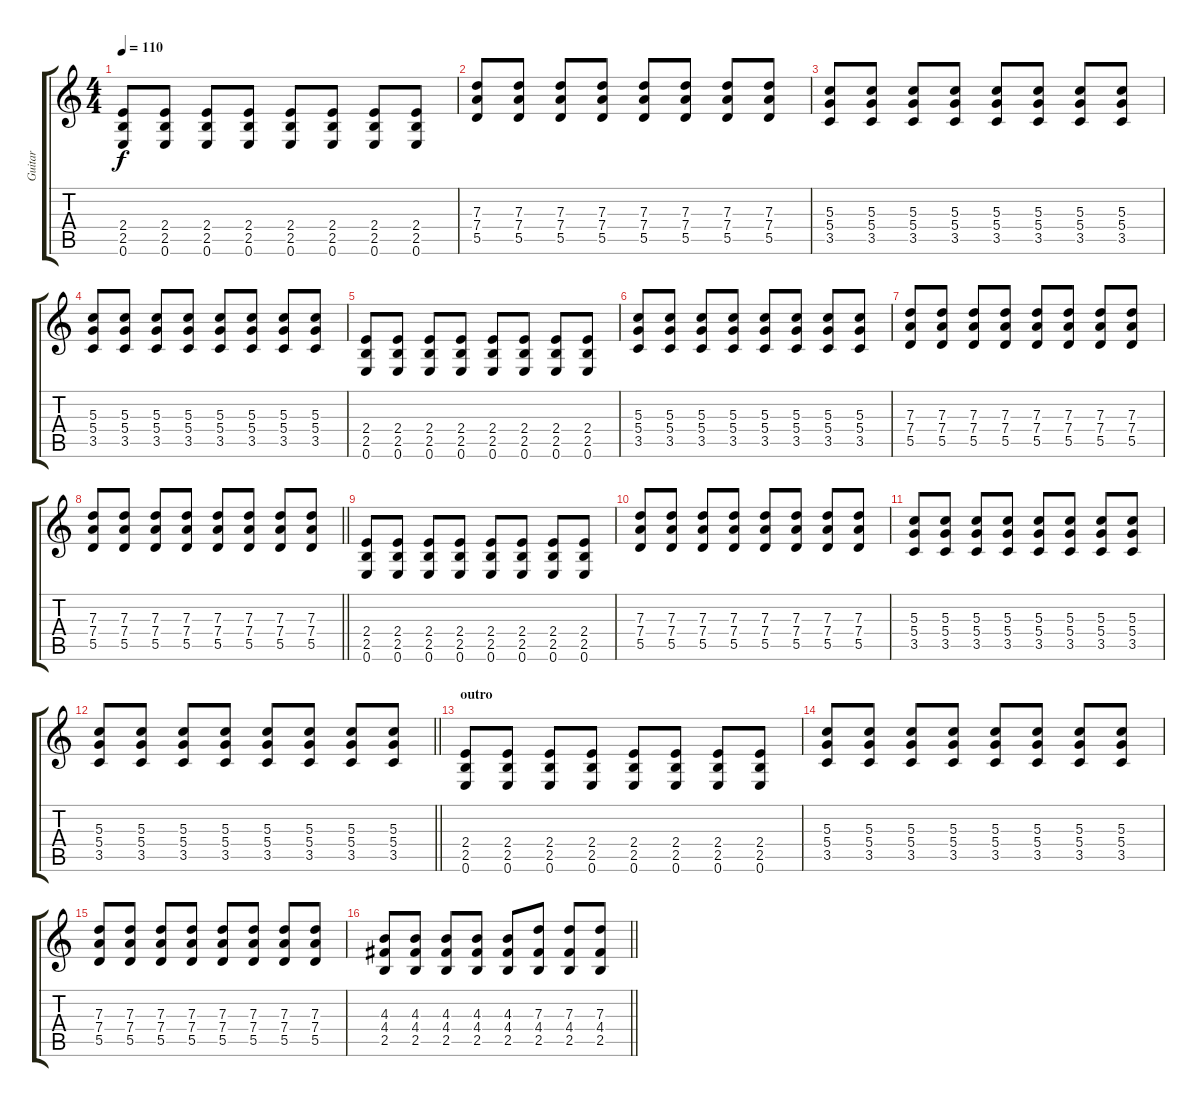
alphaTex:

\track ("Guitar" "Guitar") {instrument distortionguitar}
\staff {score tabs}
\tuning (E4 B3 G3 D3 A2 E2) {hide}
\ts (4 4)
\tempo 110
\clef g2
\ks c
(2.4 2.5 0.6).8{dy f} (2.4 2.5 0.6).8 (2.4 2.5 0.6).8 (2.4 2.5 0.6).8 (2.4 2.5 0.6).8 (2.4 2.5 0.6).8 (2.4 2.5 0.6).8 (2.4 2.5 0.6).8 |
(7.3 7.4 5.5).8 (7.3 7.4 5.5).8 (7.3 7.4 5.5).8 (7.3 7.4 5.5).8 (7.3 7.4 5.5).8 (7.3 7.4 5.5).8 (7.3 7.4 5.5).8 (7.3 7.4 5.5).8 |
(5.3 5.4 3.5).8 (5.3 5.4 3.5).8 (5.3 5.4 3.5).8 (5.3 5.4 3.5).8 (5.3 5.4 3.5).8 (5.3 5.4 3.5).8 (5.3 5.4 3.5).8 (5.3 5.4 3.5).8 |
(5.3 5.4 3.5).8 (5.3 5.4 3.5).8 (5.3 5.4 3.5).8 (5.3 5.4 3.5).8 (5.3 5.4 3.5).8 (5.3 5.4 3.5).8 (5.3 5.4 3.5).8 (5.3 5.4 3.5).8 |
(2.4 2.5 0.6).8 (2.4 2.5 0.6).8 (2.4 2.5 0.6).8 (2.4 2.5 0.6).8 (2.4 2.5 0.6).8 (2.4 2.5 0.6).8 (2.4 2.5 0.6).8 (2.4 2.5 0.6).8 |
(5.3 5.4 3.5).8 (5.3 5.4 3.5).8 (5.3 5.4 3.5).8 (5.3 5.4 3.5).8 (5.3 5.4 3.5).8 (5.3 5.4 3.5).8 (5.3 5.4 3.5).8 (5.3 5.4 3.5).8 |
(7.3 7.4 5.5).8 (7.3 7.4 5.5).8 (7.3 7.4 5.5).8 (7.3 7.4 5.5).8 (7.3 7.4 5.5).8 (7.3 7.4 5.5).8 (7.3 7.4 5.5).8 (7.3 7.4 5.5).8 |
\barLineRight lightlight
(7.3 7.4 5.5).8 (7.3 7.4 5.5).8 (7.3 7.4 5.5).8 (7.3 7.4 5.5).8 (7.3 7.4 5.5).8 (7.3 7.4 5.5).8 (7.3 7.4 5.5).8 (7.3 7.4 5.5).8 |
(2.4 2.5 0.6).8 (2.4 2.5 0.6).8 (2.4 2.5 0.6).8 (2.4 2.5 0.6).8 (2.4 2.5 0.6).8 (2.4 2.5 0.6).8 (2.4 2.5 0.6).8 (2.4 2.5 0.6).8 |
(7.3 7.4 5.5).8 (7.3 7.4 5.5).8 (7.3 7.4 5.5).8 (7.3 7.4 5.5).8 (7.3 7.4 5.5).8 (7.3 7.4 5.5).8 (7.3 7.4 5.5).8 (7.3 7.4 5.5).8 |
(5.3 5.4 3.5).8 (5.3 5.4 3.5).8 (5.3 5.4 3.5).8 (5.3 5.4 3.5).8 (5.3 5.4 3.5).8 (5.3 5.4 3.5).8 (5.3 5.4 3.5).8 (5.3 5.4 3.5).8 |
\barLineRight lightlight
(5.3 5.4 3.5).8 (5.3 5.4 3.5).8 (5.3 5.4 3.5).8 (5.3 5.4 3.5).8 (5.3 5.4 3.5).8 (5.3 5.4 3.5).8 (5.3 5.4 3.5).8 (5.3 5.4 3.5).8 |
\section ("" "outro")
(2.4 2.5 0.6).8 (2.4 2.5 0.6).8 (2.4 2.5 0.6).8 (2.4 2.5 0.6).8 (2.4 2.5 0.6).8 (2.4 2.5 0.6).8 (2.4 2.5 0.6).8 (2.4 2.5 0.6).8 |
(5.3 5.4 3.5).8 (5.3 5.4 3.5).8 (5.3 5.4 3.5).8 (5.3 5.4 3.5).8 (5.3 5.4 3.5).8 (5.3 5.4 3.5).8 (5.3 5.4 3.5).8 (5.3 5.4 3.5).8 |
(7.3 7.4 5.5).8 (7.3 7.4 5.5).8 (7.3 7.4 5.5).8 (7.3 7.4 5.5).8 (7.3 7.4 5.5).8 (7.3 7.4 5.5).8 (7.3 7.4 5.5).8 (7.3 7.4 5.5).8 |
\barLineRight lightlight
(4.3 4.4 2.5).8 (4.3 4.4 2.5).8 (4.3 4.4 2.5).8 (4.3 4.4 2.5).8 (4.3 4.4 2.5).8 (7.3 4.4 2.5).8 (7.3 4.4 2.5).8 (7.3 4.4 2.5).8
